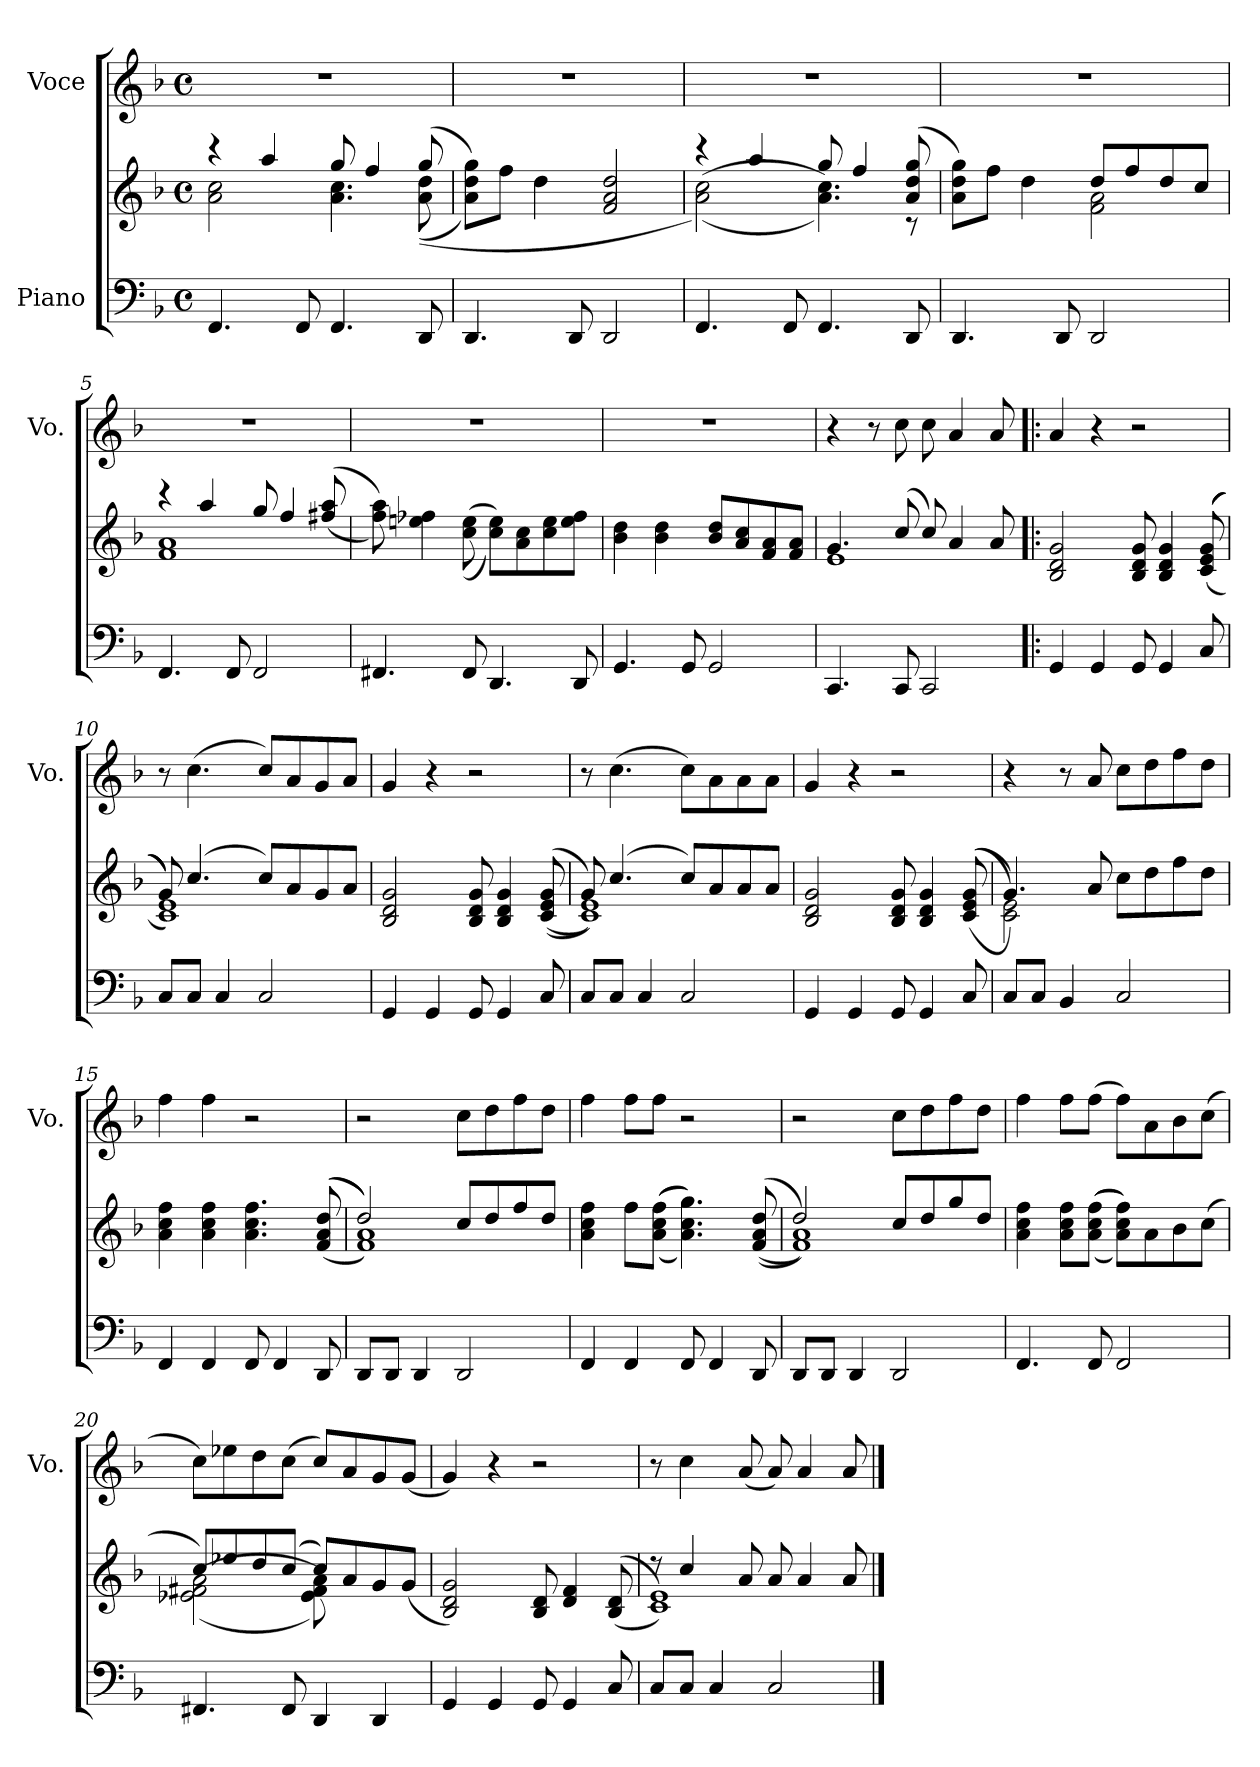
**kern	**kern	**kern
*part2	*part2	*part1
*staff3	*staff2	*staff1
*I"Piano	*	*I"Voce
*	*	*I'Vo.
*clefF4	*clefG2	*clefG2
*k[b-]	*k[b-]	*k[b-]
*M4/4	*M4/4	*M4/4
*met(c)	*met(c)	*met(c)
=1	=1	=1
*	*^	*
4.FF/	4r	2a\ 2cc\	1r
.	4aa/	.	.
8FF/	.	.	.
4.FF/	8gg/	4.a\ 4.cc\	.
.	4ff/	.	.
8DD/	(>8gg/	(<(<8a\ 8dd\	.
*	*v	*v	*
=2	=2	=2
4.DD/	8a\ 8dd\ 8gg\L))	1r
.	8ff\J	.
.	4dd\	.
8DD/	.	.
2DD/	2f/ 2a/ 2dd/	.
=3	=3	=3
*	*^	*
4.FF/	4r	(<(<2a\ 2cc\)	1r
.	4aa/	.	.
8FF/	.	.	.
4.FF/	8gg/	4.a\ 4.cc\))	.
.	4ff/	.	.
8DD/	(>8a/ 8dd/ 8gg/	8r	.
!!LO:LB:g=z
=4	=4	=4	=4
4.DD/	8a\ 8dd\ 8gg\L)	2ryy	1r
.	8ff\J	.	.
.	4dd\	.	.
8DD/	.	.	.
2DD/	8dd/L	2f\ 2a\	.
.	8ff/	.	.
.	8dd/	.	.
.	8cc/J	.	.
=5	=5	=5	=5
4.FF/	4r	1f 1a	1r
.	4aa/	.	.
8FF/	.	.	.
2FF/	8gg/	.	.
.	4ff/	.	.
.	(>(>8ff#X/ 8aa/	.	.
*	*v	*v	*
=6	=6	=6
4.FF#X/	8ff\ 8aa\))	1r
.	4een\ 4ff-X\	.
8FF#/	(>(>8cc\ 8ee\	.
4.DD/	8cc\ 8ee\L))	.
.	8a\ 8cc\	.
.	8cc\ 8ee\	.
8DD/	8ee\ 8ff-\J	.
!!LO:LB:g=z
=7	=7	=7
4.GG/	4b-\ 4dd\	1r
.	4b-\ 4dd\	.
8GG/	.	.
2GG/	8b-/ 8dd/L	.
.	8a/ 8cc/	.
.	8f/ 8a/	.
.	8f/ 8a/J	.
=8	=8	=8
*	*^	*
4.CC/	4.g/	1e	4r
.	.	.	8r
8CC/	(>8cc/	.	8cc\
2CC/	8cc/)	.	8cc\
.	4a/	.	4a/
.	8a/	.	8a/
*	*v	*v	*
=9!|:	=9!|:	=9!|:
4GG/	2B-/ 2d/ 2g/	4a/
4GG/	.	4r
8GG/	8B-/ 8d/ 8g/	2r
4GG/	4B-/ 4d/ 4g/	.
8C/	(<(<(<8c/ 8e/ 8g/	.
!!LO:LB:g=z
=10	=10	=10
*	*^	*
8C/L	8g/)))	1c 1e	8r
8C/J	(>4.cc/	.	(>4.cc\
4C/	.	.	.
2C/	8cc/L)	.	8cc/L)
.	8a/	.	8a/
.	8g/	.	8g/
.	8a/J	.	8a/J
*	*v	*v	*
=11	=11	=11
4GG/	2B-/ 2d/ 2g/	4g/
4GG/	.	4r
8GG/	8B-/ 8d/ 8g/	2r
4GG/	4B-/ 4d/ 4g/	.
8C/	(<(<(<8c/ 8e/ 8g/	.
=12	=12	=12
*	*^	*
8C/L	8g/))	1c 1e)	8r
8C/J	(>4.cc/	.	(>4.cc\
4C/	.	.	.
2C/	8cc/L)	.	8cc\L)
.	8a/	.	8a\
.	8a/	.	8a\
.	8a/J	.	8a\J
*	*v	*v	*
!!LO:PB:g=z
=13	=13	=13
4GG/	2B-/ 2d/ 2g/	4g/
4GG/	.	4r
8GG/	8B-/ 8d/ 8g/	2r
4GG/	4B-/ 4d/ 4g/	.
8C/	(<(<(<8c/ 8e/ 8g/	.
=14	=14	=14
*	*^	*
8C/L	4.g/))	2c\ 2e\)	4r
8C/J	.	.	.
4BB-/	.	.	8r
.	8a/	.	8a/
2C/	8cc\L	2ryy	8cc\L
.	8dd\	.	8dd\
.	8ff\	.	8ff\
.	8dd\J	.	8dd\J
*	*v	*v	*
=15	=15	=15
4FF/	4a\ 4cc\ 4ff\	4ff\
4FF/	4a\ 4cc\ 4ff\	4ff\
8FF/	4.a\ 4.cc\ 4.ff\	2r
4FF/	.	.
8DD/	(<(<(<8f/ 8a/ 8dd/	.
!!LO:LB:g=z
=16	=16	=16
*	*^	*
8DD/L	2dd/)))	1f 1a	2r
8DD/J	.	.	.
4DD/	.	.	.
2DD/	8cc/L	.	8cc\L
.	8dd/	.	8dd\
.	8ff/	.	8ff\
.	8dd/J	.	8dd\J
*	*v	*v	*
=17	=17	=17
4FF/	4a\ 4cc\ 4ff\	4ff\
4FF/	8ff\L	8ff\L
.	(>(>(>8a\ 8cc\ 8ff\J	8ff\J
8FF/	4.a\ 4.cc\ 4.gg\)))	2r
4FF/	.	.
8DD/	(<(<(<8f/ 8a/ 8dd/	.
=18	=18	=18
*	*^	*
8DD/L	2dd/)	1f 1a))	2r
8DD/J	.	.	.
4DD/	.	.	.
2DD/	8cc/L	.	8cc\L
.	8dd/	.	8dd\
.	8gg/	.	8ff\
.	8dd/J	.	8dd\J
*	*v	*v	*
!!LO:LB:g=z
=19	=19	=19
4.FF/	4a\ 4cc\ 4ff\	4ff\
.	8a\ 8cc\ 8ff\L	8ff\L
8FF/	(>(>(>8a\ 8cc\ 8ff\J	(>8ff\J
2FF/	8a\ 8cc\ 8ff\L)))	8ff\L)
.	8a\	8a\
.	8b-\	8b-\
.	(>8cc\J	(>8cc\J
=20	=20	=20
*	*^	*
4.FF#X/	8cc/L)	(<(<2e-X\ 2f#X\ 2a\	8cc\L)
.	8ee-X/	.	8ee-X\
.	8dd/	.	8dd\
8FF#/	(>8cc/J	.	(>8cc\J
4DD/	8cc/L)	8e-\ 8f#\ 8a\))	8cc/L)
.	8a/	4.ryy	8a/
4DD/	8g/	.	8g/
.	(<8g/J	.	(<8g/J
*	*v	*v	*
!!LO:LB:g=z
=21	=21	=21
4GG/	2B-/ 2d/ 2g/)	4g/)
4GG/	.	4r
8GG/	8B-/ 8d/	2r
4GG/	4d/ 4f/	.
8C/	(<(<8B-/ 8d/	.
=22	=22	=22
*	*^	*
8C/L	8r	1c 1e))	8r
8C/J	4cc/	.	4cc\
4C/	.	.	.
.	8a/	.	(<8a/
2C/	8a/	.	8a/)
.	4a/	.	4a/
.	8a/	.	8a/
*	*v	*v	*
==	==	==
*-	*-	*-
